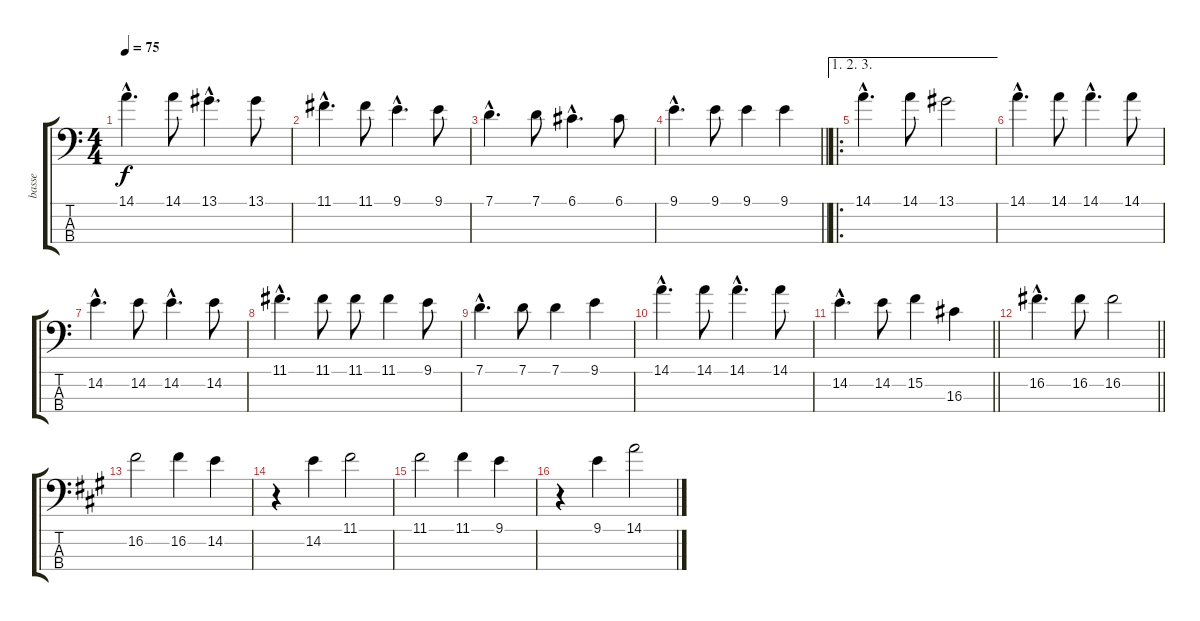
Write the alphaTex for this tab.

\track ("basse" "basse") {instrument electricbassfinger}
\staff {score tabs}
\tuning (G2 D2 A1 E1) {hide}
\ts (4 4)
\tempo 75
\clef f4
\ks c
14.1{hac}.4{d dy f instrument electricbassfinger} 14.1.8 13.1{hac}.4{d} 13.1.8 |
11.1{hac}.4{d} 11.1.8 9.1{hac}.4{d} 9.1.8 |
7.1{hac}.4{d} 7.1.8 6.1{hac}.4{d} 6.1.8 |
\barLineRight lightlight
9.1{hac}.4{d} 9.1.8 9.1.4 9.1.4 |
\ae (1 2 3)
\ro
14.1{hac}.4{d} 14.1.8 13.1.2 |
14.1{hac}.4{d} 14.1.8 14.1{hac}.4{d} 14.1.8 |
14.2{hac}.4{d} 14.2.8 14.2{hac}.4{d} 14.2.8 |
11.1{hac}.4{d} 11.1.8 11.1.8 11.1.4 9.1.8 |
7.1{hac}.4{d} 7.1.8 7.1.4 9.1.4 |
14.1{hac}.4{d} 14.1.8 14.1{hac}.4{d} 14.1.8 |
\barLineRight lightlight
14.2{hac}.4{d} 14.2.8 15.2.4 16.3.4 |
\barLineRight lightlight
16.2{hac}.4{d} 16.2.8 16.2.2 |
\ks a
16.2.2 16.2.4 14.2.4 |
r.4 14.2.4 11.1.2 |
11.1.2 11.1.4 9.1.4 |
r.4 9.1.4 14.1.2
